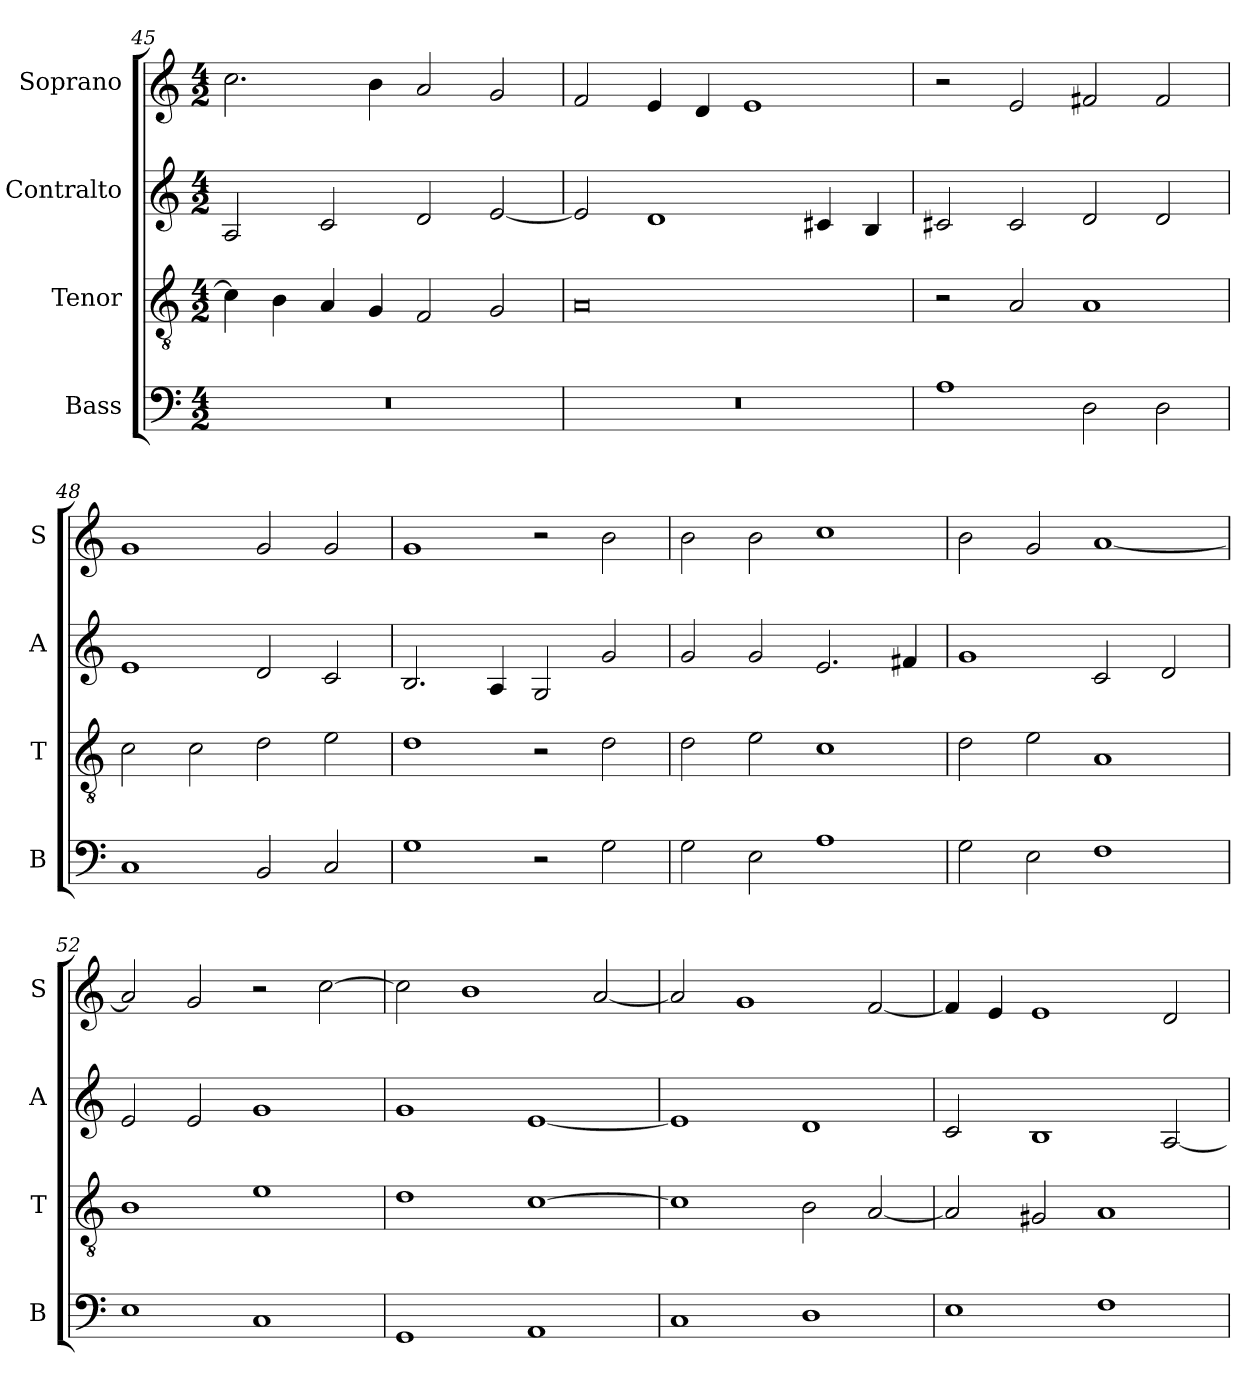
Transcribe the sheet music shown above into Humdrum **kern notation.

**kern	**kern	**kern	**kern
*part4	*part3	*part2	*part1
*staff4	*staff3	*staff2	*staff1
*I"Bass	*I"Tenor	*I"Contralto	*I"Soprano
*I'B	*I'T	*I'A	*I'S
*clefF4	*clefGv2	*clefG2	*clefG2
*k[]	*k[]	*k[]	*k[]
*E:phr	*E:phr	*E:phr	*E:phr
*M4/2	*M4/2	*M4/2	*M4/2
=45	=45	=45	=45
0r	4c]	2A	2.cc
.	4B	.	.
.	4A	2c	.
.	4G	.	4b
.	2F	2d	2a
.	2G	[2e	2g
=46	=46	=46	=46
0r	0A	2e]	2f
.	.	1d	4e
.	.	.	4d
.	.	.	1e
.	.	4c#X	.
.	.	4B	.
=47	=47	=47	=47
1A	2r	2c#X	2r
.	2A	2c#	2e
2D	1A	2d	2f#X
2D	.	2d	2f#
=48	=48	=48	=48
1C	2c	1e	1g
.	2c	.	.
2BB	2d	2d	2g
2C	2e	2c	2g
=49	=49	=49	=49
1G	1d	2.B	1g
.	.	4A	.
2r	2r	2G	2r
2G	2d	2g	2b
=50	=50	=50	=50
2G	2d	2g	2b
2E	2e	2g	2b
1A	1c	2.e	1cc
.	.	4f#X	.
=51	=51	=51	=51
2G	2d	1g	2b
2E	2e	.	2g
1F	1A	2c	[1a
.	.	2d	.
=52	=52	=52	=52
1E	1B	2e	2a]
.	.	2e	2g
1C	1e	1g	2r
.	.	.	[2cc
=53	=53	=53	=53
1GG	1d	1g	2cc]
.	.	.	1b
1AA	[1c	[1e	.
.	.	.	[2a
=54	=54	=54	=54
1C	1c]	1e]	2a]
.	.	.	1g
1D	2B	1d	.
.	[2A	.	[2f
=55	=55	=55	=55
1E	2A]	2c	4f]
.	.	.	4e
.	2G#X	1B	1e
1F	1A	.	.
.	.	[2A	2d
=	=	=	=
*-	*-	*-	*-
